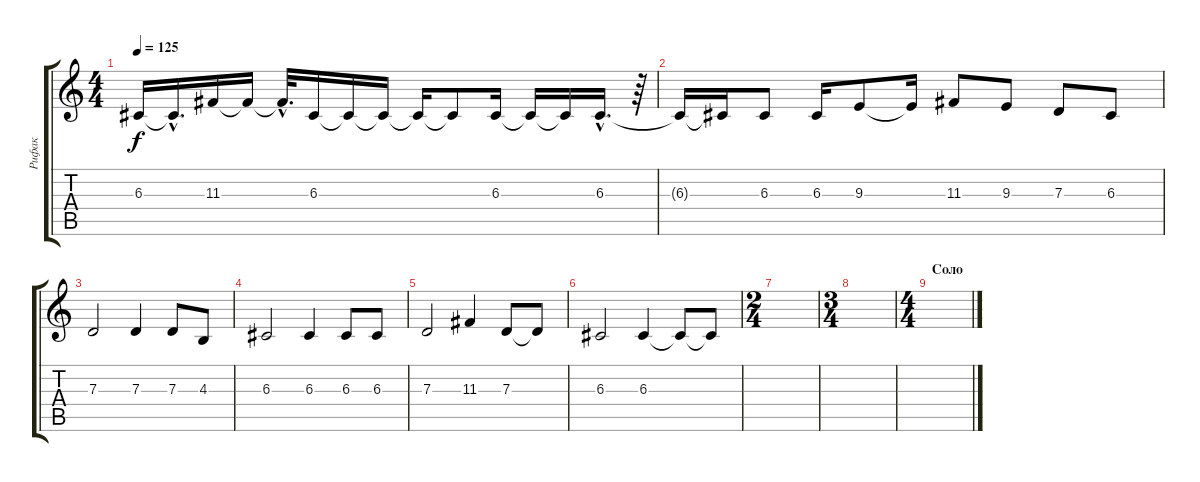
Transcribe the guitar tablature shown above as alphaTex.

\track ("Рифак" "Рифак") {instrument cello}
\staff {score tabs}
\tuning (E4 B3 G3 D3 A2 E2) {hide}
\ts (4 4)
\tempo 125
\clef g2
\ks c
6.3{t}.16{dy f} 6.3{hac t}.16{d} 11.3.16 11.3{t}.16 11.3{hac t}.32{d} 6.3.16 6.3{t}.16 6.3{t}.16 6.3{t}.16 6.3{t}.8 6.3.16 6.3{t}.16 6.3{t}.16 6.3{hac}.16{d} r.64 |
6.3{t}.16 6.3{t}.16 6.3.8 6.3.16 9.3.8 9.3{t}.16 11.3.8 9.3.8 7.3.8 6.3.8 |
7.3.2 7.3.4 7.3.8 4.3.8 |
6.3.2 6.3.4 6.3.8 6.3.8 |
7.3.2 11.3.4 7.3.8 7.3{t}.8 |
6.3.2 6.3.4 6.3{t}.8 6.3{t}.8 |
\ts (2 4)
|
\ts (3 4)
|
\ts (4 4)
\section ("" "Соло")
